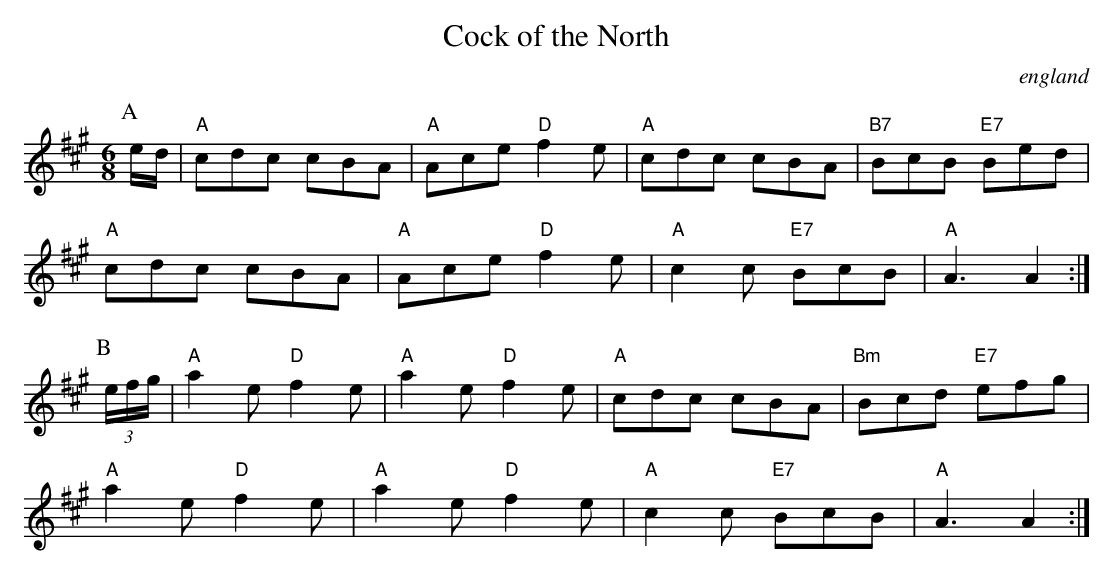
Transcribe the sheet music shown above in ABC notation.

X:1
T:Cock of the North
O:england
M:6/8
K:A
P:A
e/2d/2|"A"cdc cBA|"A"Ace "D"f2e|"A"cdc cBA|"B7"BcB "E7"Bed|
"A"cdc cBA|"A"Ace "D"f2e|"A"c2c "E7"BcB|"A"A3 A2:|
P:B
(3e/2f/2g/2|"A"a2e "D"f2e|"A"a2e "D"f2e|"A"cdc cBA|"Bm"Bcd "E7"efg|
"A"a2e "D"f2e|"A"a2e "D"f2e|"A"c2c "E7"BcB|"A"A3 A2:|
